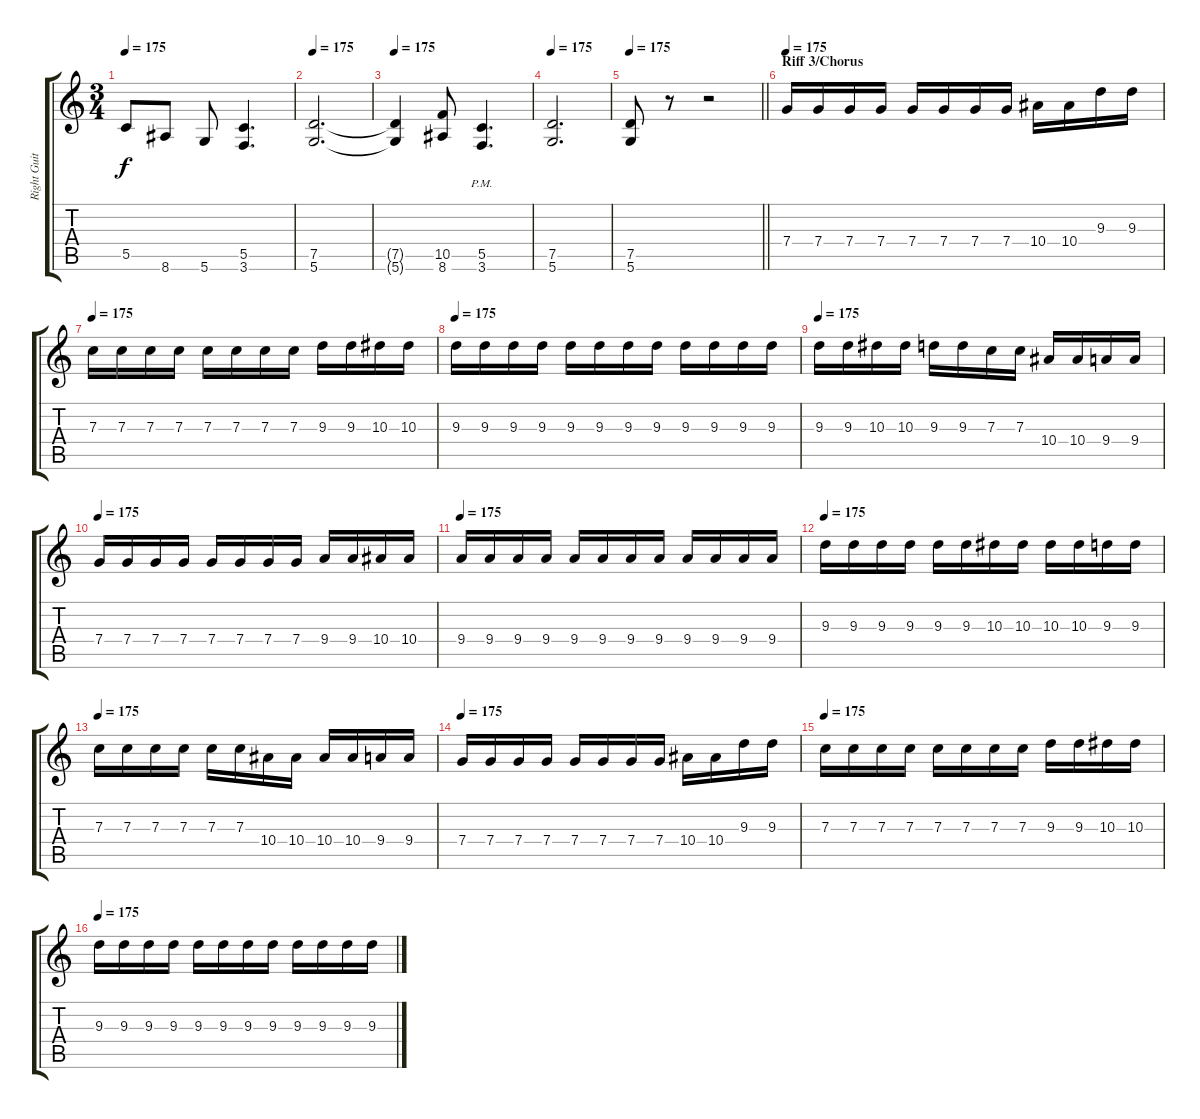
\track ("Right Guitar" "Right Guit") {instrument distortionguitar}
\staff {score tabs}
\tuning (D4 A3 F3 C3 G2 D2) {hide}
\ts (3 4)
\tempo 175
\clef g2
\ks c
5.5.8{dy f} 8.6.8 5.6.8 (5.5 3.6).4{d} |
\tempo 175
(7.5 5.6).2{d} |
\tempo 175
(7.5{t} 5.6{t}).4 (10.5 8.6).8 (5.5{pm} 3.6{pm}).4{d} |
\tempo 175
(7.5 5.6).2{d} |
\tempo 175
\barLineRight lightlight
(7.5 5.6).8 r.8 r.2 |
\section ("" "Riff 3/Chorus")
\tempo 175
7.4.16 7.4.16 7.4.16 7.4.16 7.4.16 7.4.16 7.4.16 7.4.16 10.4.16 10.4.16 9.3.16 9.3.16 |
\tempo 175
7.3.16 7.3.16 7.3.16 7.3.16 7.3.16 7.3.16 7.3.16 7.3.16 9.3.16 9.3.16 10.3.16 10.3.16 |
\tempo 175
9.3.16 9.3.16 9.3.16 9.3.16 9.3.16 9.3.16 9.3.16 9.3.16 9.3.16 9.3.16 9.3.16 9.3.16 |
\tempo 175
9.3.16 9.3.16 10.3.16 10.3.16 9.3.16 9.3.16 7.3.16 7.3.16 10.4.16 10.4.16 9.4.16 9.4.16 |
\tempo 175
7.4.16 7.4.16 7.4.16 7.4.16 7.4.16 7.4.16 7.4.16 7.4.16 9.4.16 9.4.16 10.4.16 10.4.16 |
\tempo 175
9.4.16 9.4.16 9.4.16 9.4.16 9.4.16 9.4.16 9.4.16 9.4.16 9.4.16 9.4.16 9.4.16 9.4.16 |
\tempo 175
9.3.16 9.3.16 9.3.16 9.3.16 9.3.16 9.3.16 10.3.16 10.3.16 10.3.16 10.3.16 9.3.16 9.3.16 |
\tempo 175
7.3.16 7.3.16 7.3.16 7.3.16 7.3.16 7.3.16 10.4.16 10.4.16 10.4.16 10.4.16 9.4.16 9.4.16 |
\tempo 175
7.4.16 7.4.16 7.4.16 7.4.16 7.4.16 7.4.16 7.4.16 7.4.16 10.4.16 10.4.16 9.3.16 9.3.16 |
\tempo 175
7.3.16 7.3.16 7.3.16 7.3.16 7.3.16 7.3.16 7.3.16 7.3.16 9.3.16 9.3.16 10.3.16 10.3.16 |
\tempo 175
9.3.16 9.3.16 9.3.16 9.3.16 9.3.16 9.3.16 9.3.16 9.3.16 9.3.16 9.3.16 9.3.16 9.3.16
